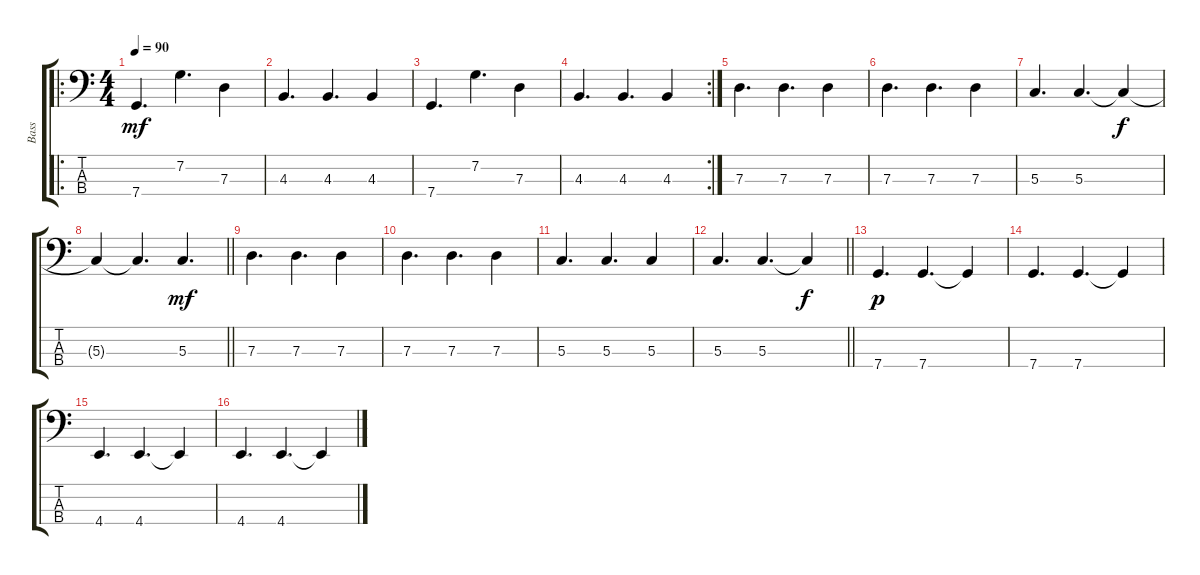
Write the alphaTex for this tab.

\track ("Bass" "Bass") {instrument electricbassfinger}
\staff {score tabs}
\tuning (G2 C2 G1 C1) {hide}
\ro
\ts (4 4)
\tempo 90
\clef f4
\ks c
7.4.4{d dy mf} 7.2.4{d} 7.3.4 |
4.3.4{d} 4.3.4{d} 4.3.4 |
7.4.4{d} 7.2.4{d} 7.3.4 |
\rc 2
4.3.4{d} 4.3.4{d} 4.3.4 |
7.3.4{d} 7.3.4{d} 7.3.4 |
7.3.4{d} 7.3.4{d} 7.3.4 |
5.3.4{d} 5.3.4{d} 5.3{t}.4{dy f} |
\barLineRight lightlight
5.3{t}.4 5.3{t}.4{d} 5.3.4{d dy mf} |
7.3.4{d} 7.3.4{d} 7.3.4 |
7.3.4{d} 7.3.4{d} 7.3.4 |
5.3.4{d} 5.3.4{d} 5.3.4 |
\barLineRight lightlight
5.3.4{d} 5.3.4{d} 5.3{t}.4{dy f} |
7.4.4{d dy p} 7.4.4{d} 7.4{t}.4 |
7.4.4{d} 7.4.4{d} 7.4{t}.4 |
4.4.4{d} 4.4.4{d} 4.4{t}.4 |
4.4.4{d} 4.4.4{d} 4.4{t}.4
